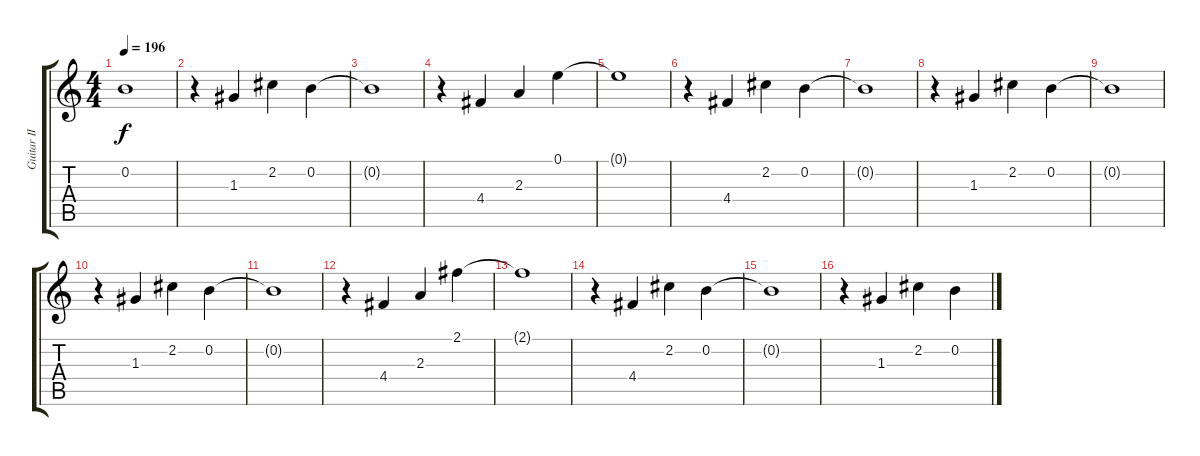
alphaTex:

\track ("Guitar II (Inoran)" "Guitar II ") {instrument electricguitarclean}
\staff {score tabs}
\tuning (E4 B3 G3 D3 A2 E2) {hide}
\ts (4 4)
\tempo 196
\clef g2
\ks c
0.2{t}.1{dy f} |
r.4 1.3.4 2.2.4 0.2.4 |
0.2{t}.1 |
r.4 4.4.4 2.3.4 0.1.4 |
0.1{t}.1 |
r.4 4.4.4 2.2.4 0.2.4 |
0.2{t}.1 |
r.4 1.3.4 2.2.4 0.2.4 |
0.2{t}.1 |
r.4 1.3.4 2.2.4 0.2.4 |
0.2{t}.1 |
r.4 4.4.4 2.3.4 2.1.4 |
2.1{t}.1 |
r.4 4.4.4 2.2.4 0.2.4 |
0.2{t}.1 |
r.4 1.3.4 2.2.4 0.2.4
